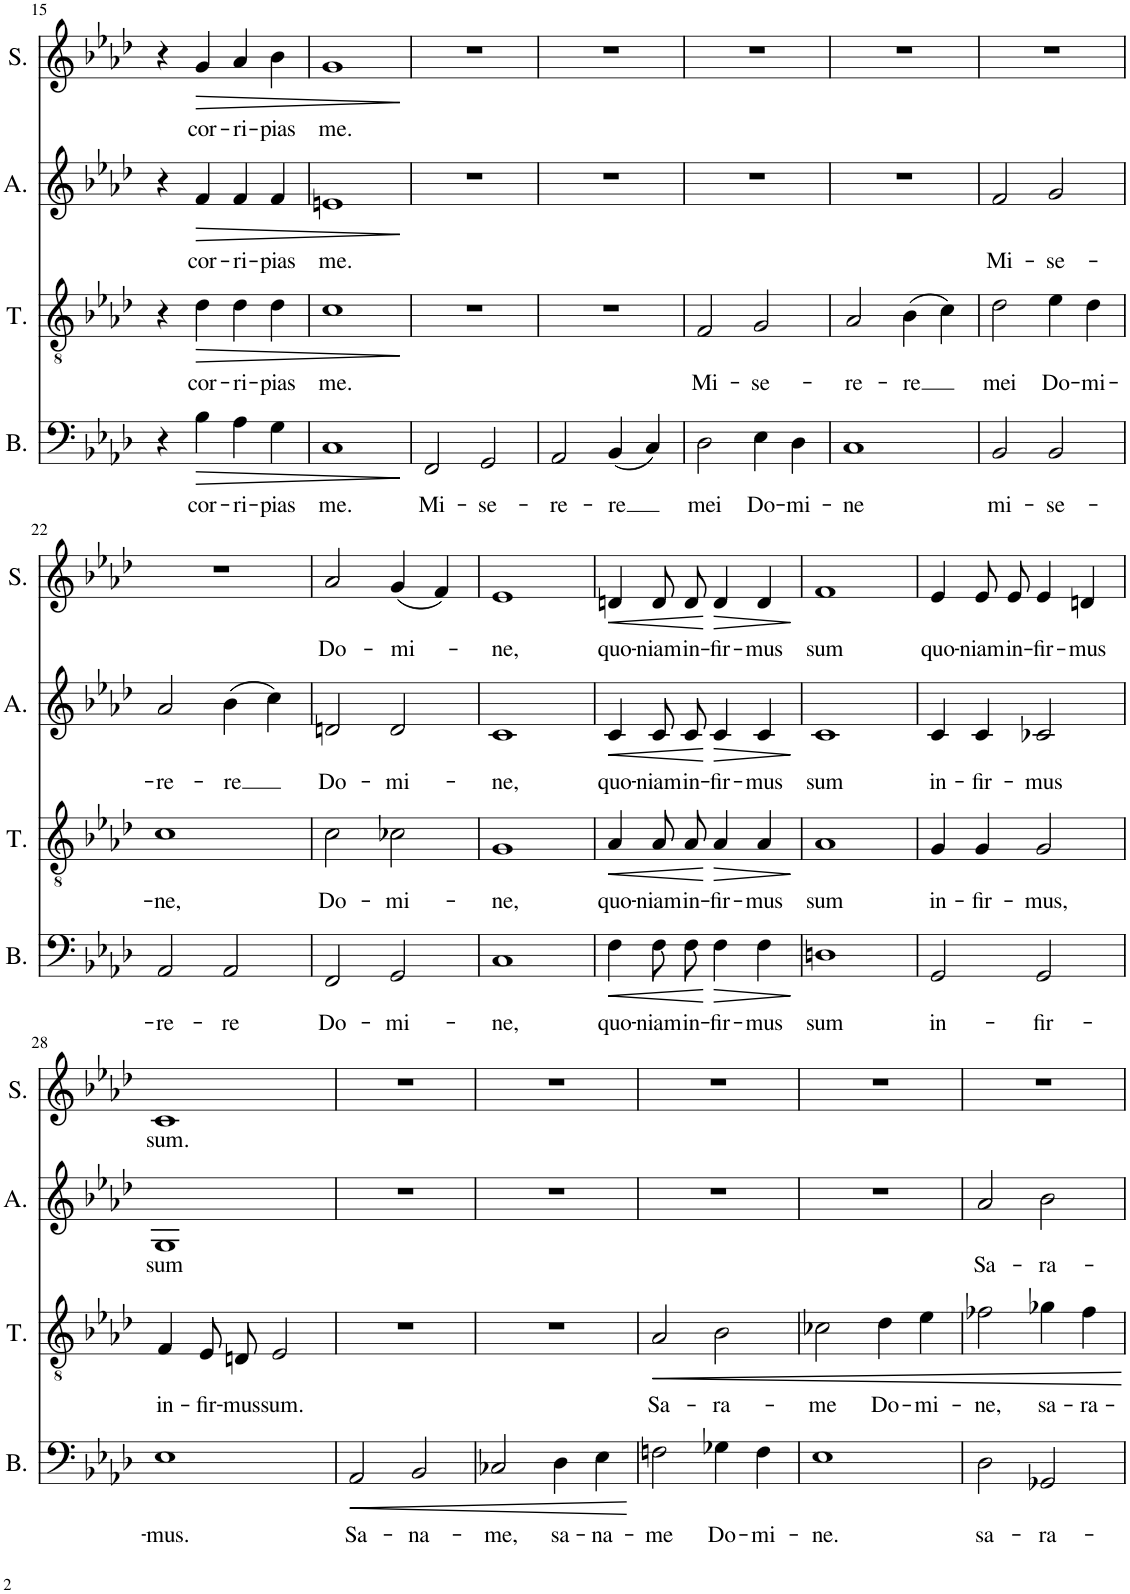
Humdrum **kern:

**kern	**text	**dynam	**kern	**text	**dynam	**kern	**text	**dynam	**kern	**text	**dynam
*part4	*part4	*part4	*part3	*part3	*part3	*part2	*part2	*part2	*part1	*part1	*part1
*staff4	*staff4	*staff4	*staff3	*staff3	*staff3	*staff2	*staff2	*staff2	*staff1	*staff1	*staff1
*I"B.	*	*	*I"T.	*	*	*I"A.	*	*	*I"S.	*	*
*I'B.	*	*	*I'T.	*	*	*I'A.	*	*	*I'S.	*	*
!!LO:PB:g=z
*clefF4	*	*	*clefGv2	*	*	*clefG2	*	*	*clefG2	*	*
*k[b-e-a-d-]	*	*	*k[b-e-a-d-]	*	*	*k[b-e-a-d-]	*	*	*k[b-e-a-d-]	*	*
*M4/4	*	*	*M4/4	*	*	*M4/4	*	*	*M4/4	*	*
=15	=15	=15	=15	=15	=15	=15	=15	=15	=15	=15	=15
4r	.	.	4r	.	.	4r	.	.	4r	.	.
!	!LO:LY:b	!LO:HP:b	!	!LO:LY:b	!LO:HP:b	!	!LO:LY:b	!LO:HP:b	!	!LO:LY:b	!LO:HP:b
4B-\	cor-	>	4d-\	cor-	>	4f/	cor-	>	4g/	cor-	>
!	!LO:LY:b	!	!	!LO:LY:b	!	!	!LO:LY:b	!	!	!LO:LY:b	!
4A-\	-ri-	.	4d-\	-ri-	.	4f/	-ri-	.	4a-/	-ri-	.
!	!LO:LY:b	!	!	!LO:LY:b	!	!	!LO:LY:b	!	!	!LO:LY:b	!
4G\	-pias	.	4d-\	-pias	.	4f/	-pias	.	4b-\	-pias	.
=16	=16	=16	=16	=16	=16	=16	=16	=16	=16	=16	=16
!	!LO:LY:b	!	!	!LO:LY:b	!	!	!LO:LY:b	!	!	!LO:LY:b	!
1C	me.	.	1c	me.	.	1en	me.	.	1g	me.	.
.	.	]	.	.	]	.	.	]	.	.	]
=17	=17	=17	=17	=17	=17	=17	=17	=17	=17	=17	=17
!	!LO:LY:b	!	!	!	!	!	!	!	!	!	!
2FF/	Mi-	.	1r	.	.	1r	.	.	1r	.	.
!	!LO:LY:b	!	!	!	!	!	!	!	!	!	!
2GG/	-se-	.	.	.	.	.	.	.	.	.	.
=18	=18	=18	=18	=18	=18	=18	=18	=18	=18	=18	=18
!	!LO:LY:b	!	!	!	!	!	!	!	!	!	!
2AA-/	-re-	.	1r	.	.	1r	.	.	1r	.	.
!	!LO:LY:b	!	!	!	!	!	!	!	!	!	!
(4BB-/	-re	.	.	.	.	.	.	.	.	.	.
4C/)	.	.	.	.	.	.	.	.	.	.	.
=19	=19	=19	=19	=19	=19	=19	=19	=19	=19	=19	=19
!	!LO:LY:b	!	!	!LO:LY:b	!	!	!	!	!	!	!
2D-\	mei	.	2F/	Mi-	.	1r	.	.	1r	.	.
!	!LO:LY:b	!	!	!LO:LY:b	!	!	!	!	!	!	!
4E-\	Do-	.	2G/	-se-	.	.	.	.	.	.	.
!	!LO:LY:b	!	!	!	!	!	!	!	!	!	!
4D-\	-mi-	.	.	.	.	.	.	.	.	.	.
=20	=20	=20	=20	=20	=20	=20	=20	=20	=20	=20	=20
!	!LO:LY:b	!	!	!LO:LY:b	!	!	!	!	!	!	!
1C	-ne	.	2A-/	-re-	.	1r	.	.	1r	.	.
!	!	!	!	!LO:LY:b	!	!	!	!	!	!	!
.	.	.	(4B-\	-re	.	.	.	.	.	.	.
.	.	.	4c\)	.	.	.	.	.	.	.	.
=21	=21	=21	=21	=21	=21	=21	=21	=21	=21	=21	=21
!	!LO:LY:b	!	!	!LO:LY:b	!	!	!LO:LY:b	!	!	!	!
2BB-/	mi-	.	2d-\	mei	.	2f/	Mi-	.	1r	.	.
!	!LO:LY:b	!	!	!LO:LY:b	!	!	!LO:LY:b	!	!	!	!
2BB-/	-se-	.	4e-\	Do-	.	2g/	-se-	.	.	.	.
!	!	!	!	!LO:LY:b	!	!	!	!	!	!	!
.	.	.	4d-\	-mi-	.	.	.	.	.	.	.
!!LO:LB:g=z
=22	=22	=22	=22	=22	=22	=22	=22	=22	=22	=22	=22
!	!LO:LY:b	!	!	!LO:LY:b	!	!	!LO:LY:b	!	!	!	!
2AA-/	-re-	.	1c	-ne,	.	2a-/	-re-	.	1r	.	.
!	!LO:LY:b	!	!	!	!	!	!LO:LY:b	!	!	!	!
2AA-/	-re	.	.	.	.	(4b-\	-re	.	.	.	.
.	.	.	.	.	.	4cc\)	.	.	.	.	.
=23	=23	=23	=23	=23	=23	=23	=23	=23	=23	=23	=23
!	!LO:LY:b	!	!	!LO:LY:b	!	!	!LO:LY:b	!	!	!LO:LY:b	!
2FF/	Do-	.	2c\	Do-	.	2dn/	Do-	.	2a-/	Do-	.
!	!LO:LY:b	!	!	!LO:LY:b	!	!	!LO:LY:b	!	!	!LO:LY:b	!
2GG/	-mi-	.	2c-X\	-mi-	.	2d/	-mi-	.	(4g/	-mi-	.
.	.	.	.	.	.	.	.	.	4f/)	.	.
=24	=24	=24	=24	=24	=24	=24	=24	=24	=24	=24	=24
!	!LO:LY:b	!	!	!LO:LY:b	!	!	!LO:LY:b	!	!	!LO:LY:b	!
1C	-ne,	.	1G	-ne,	.	1c	-ne,	.	1e-	-ne,	.
=25	=25	=25	=25	=25	=25	=25	=25	=25	=25	=25	=25
!	!LO:LY:b	!LO:HP:b	!	!LO:LY:b	!LO:HP:b	!	!LO:LY:b	!LO:HP:b	!	!LO:LY:b	!LO:HP:b
4F\	quo-	<	4A-/	quo-	<	4c/	quo-	<	4dn/	quo-	<
!	!LO:LY:b	!	!	!LO:LY:b	!	!	!LO:LY:b	!	!	!LO:LY:b	!
8F\L	-niam	.	8A-/L	-niam	.	8c/L	-niam	.	8d/L	-niam	.
!	!LO:LY:b	!	!	!LO:LY:b	!	!	!LO:LY:b	!	!	!LO:LY:b	!
8F\J	in-	.	8A-/J	in-	.	8c/J	in-	.	8d/J	in-	.
!	!LO:LY:b	!LO:HP:n=1:b	!	!LO:LY:b	!LO:HP:n=1:b	!	!LO:LY:b	!LO:HP:n=1:b	!	!LO:LY:b	!LO:HP:n=1:b
4F\	-fir-	[ >	4A-/	-fir-	[ >	4c/	-fir-	[ >	4d/	-fir-	[ >
!	!LO:LY:b	!	!	!LO:LY:b	!	!	!LO:LY:b	!	!	!LO:LY:b	!
4F\	-mus	.	4A-/	-mus	.	4c/	-mus	.	4d/	-mus	.
.	.	]	.	.	]	.	.	]	.	.	]
=26	=26	=26	=26	=26	=26	=26	=26	=26	=26	=26	=26
!	!LO:LY:b	!	!	!LO:LY:b	!	!	!LO:LY:b	!	!	!LO:LY:b	!
1Dn	sum	.	1A-	sum	.	1c	sum	.	1f	sum	.
=27	=27	=27	=27	=27	=27	=27	=27	=27	=27	=27	=27
!	!LO:LY:b	!	!	!LO:LY:b	!	!	!LO:LY:b	!	!	!LO:LY:b	!
2GG/	in-	.	4G/	in-	.	4c/	in-	.	4e-/	quo-	.
!	!	!	!	!LO:LY:b	!	!	!LO:LY:b	!	!	!LO:LY:b	!
.	.	.	4G/	-fir-	.	4c/	-fir-	.	8e-/L	-niam	.
!	!	!	!	!	!	!	!	!	!	!LO:LY:b	!
.	.	.	.	.	.	.	.	.	8e-/J	in-	.
!	!LO:LY:b	!	!	!LO:LY:b	!	!	!LO:LY:b	!	!	!LO:LY:b	!
2GG/	-fir-	.	2G/	-mus,	.	2c-X/	-mus	.	4e-/	-fir-	.
!	!	!	!	!	!	!	!	!	!	!LO:LY:b	!
.	.	.	.	.	.	.	.	.	4dn/	-mus	.
!!LO:LB:g=z
=28	=28	=28	=28	=28	=28	=28	=28	=28	=28	=28	=28
!	!LO:LY:b	!	!	!LO:LY:b	!	!	!LO:LY:b	!	!	!LO:LY:b	!
1E-	-mus.	.	4F/	in-	.	1G	sum	.	1c	sum.	.
!	!	!	!	!LO:LY:b	!	!	!	!	!	!	!
.	.	.	8E-/L	-fir-	.	.	.	.	.	.	.
!	!	!	!	!LO:LY:b	!	!	!	!	!	!	!
.	.	.	8Dn/J	-mus	.	.	.	.	.	.	.
!	!	!	!	!LO:LY:b	!	!	!	!	!	!	!
.	.	.	2E-/	sum.	.	.	.	.	.	.	.
=29	=29	=29	=29	=29	=29	=29	=29	=29	=29	=29	=29
!	!LO:LY:b	!LO:HP:b	!	!	!	!	!	!	!	!	!
2AA-/	Sa-	<	1r	.	.	1r	.	.	1r	.	.
!	!LO:LY:b	!	!	!	!	!	!	!	!	!	!
2BB-/	-na-	.	.	.	.	.	.	.	.	.	.
=30	=30	=30	=30	=30	=30	=30	=30	=30	=30	=30	=30
!	!LO:LY:b	!	!	!	!	!	!	!	!	!	!
2C-X/	-me,	.	1r	.	.	1r	.	.	1r	.	.
!	!LO:LY:b	!	!	!	!	!	!	!	!	!	!
4D-\	sa-	.	.	.	.	.	.	.	.	.	.
!	!LO:LY:b	!	!	!	!	!	!	!	!	!	!
4E-\	-na-	.	.	.	.	.	.	.	.	.	.
.	.	[	.	.	.	.	.	.	.	.	.
=31	=31	=31	=31	=31	=31	=31	=31	=31	=31	=31	=31
!	!LO:LY:b	!	!	!LO:LY:b	!	!	!	!	!	!	!
2Fn\	-me	.	2A-/	Sa-	.	1r	.	.	1r	.	.
!	!LO:LY:b	!	!	!LO:LY:b	!	!	!	!	!	!	!
4G-X\	Do-	.	2B-\	-ra-	.	.	.	.	.	.	.
!	!LO:LY:b	!	!	!	!	!	!	!	!	!	!
4F\	-mi-	.	.	.	.	.	.	.	.	.	.
=32	=32	=32	=32	=32	=32	=32	=32	=32	=32	=32	=32
!	!LO:LY:b	!	!	!LO:LY:b	!	!	!	!	!	!	!
1E-	-ne.	.	2c-X\	-me	.	1r	.	.	1r	.	.
!	!	!	!	!LO:LY:b	!	!	!	!	!	!	!
.	.	.	4d-\	Do-	.	.	.	.	.	.	.
!	!	!	!	!LO:LY:b	!	!	!	!	!	!	!
.	.	.	4e-\	-mi-	.	.	.	.	.	.	.
=33	=33	=33	=33	=33	=33	=33	=33	=33	=33	=33	=33
!	!LO:LY:b	!	!	!LO:LY:b	!	!	!LO:LY:b	!	!	!	!
2D-\	sa-	.	2f-X\	-ne,	.	2a-/	Sa-	.	1r	.	.
!	!LO:LY:b	!	!	!LO:LY:b	!	!	!LO:LY:b	!	!	!	!
2GG-X/	-ra-	.	4g-X\	sa-	.	2b-\	-ra-	.	.	.	.
!	!	!	!	!LO:LY:b	!	!	!	!	!	!	!
.	.	.	4f-\	-ra-	.	.	.	.	.	.	.
=	=	=	=	=	=	=	=	=	=	=	=
*-	*-	*-	*-	*-	*-	*-	*-	*-	*-	*-	*-
